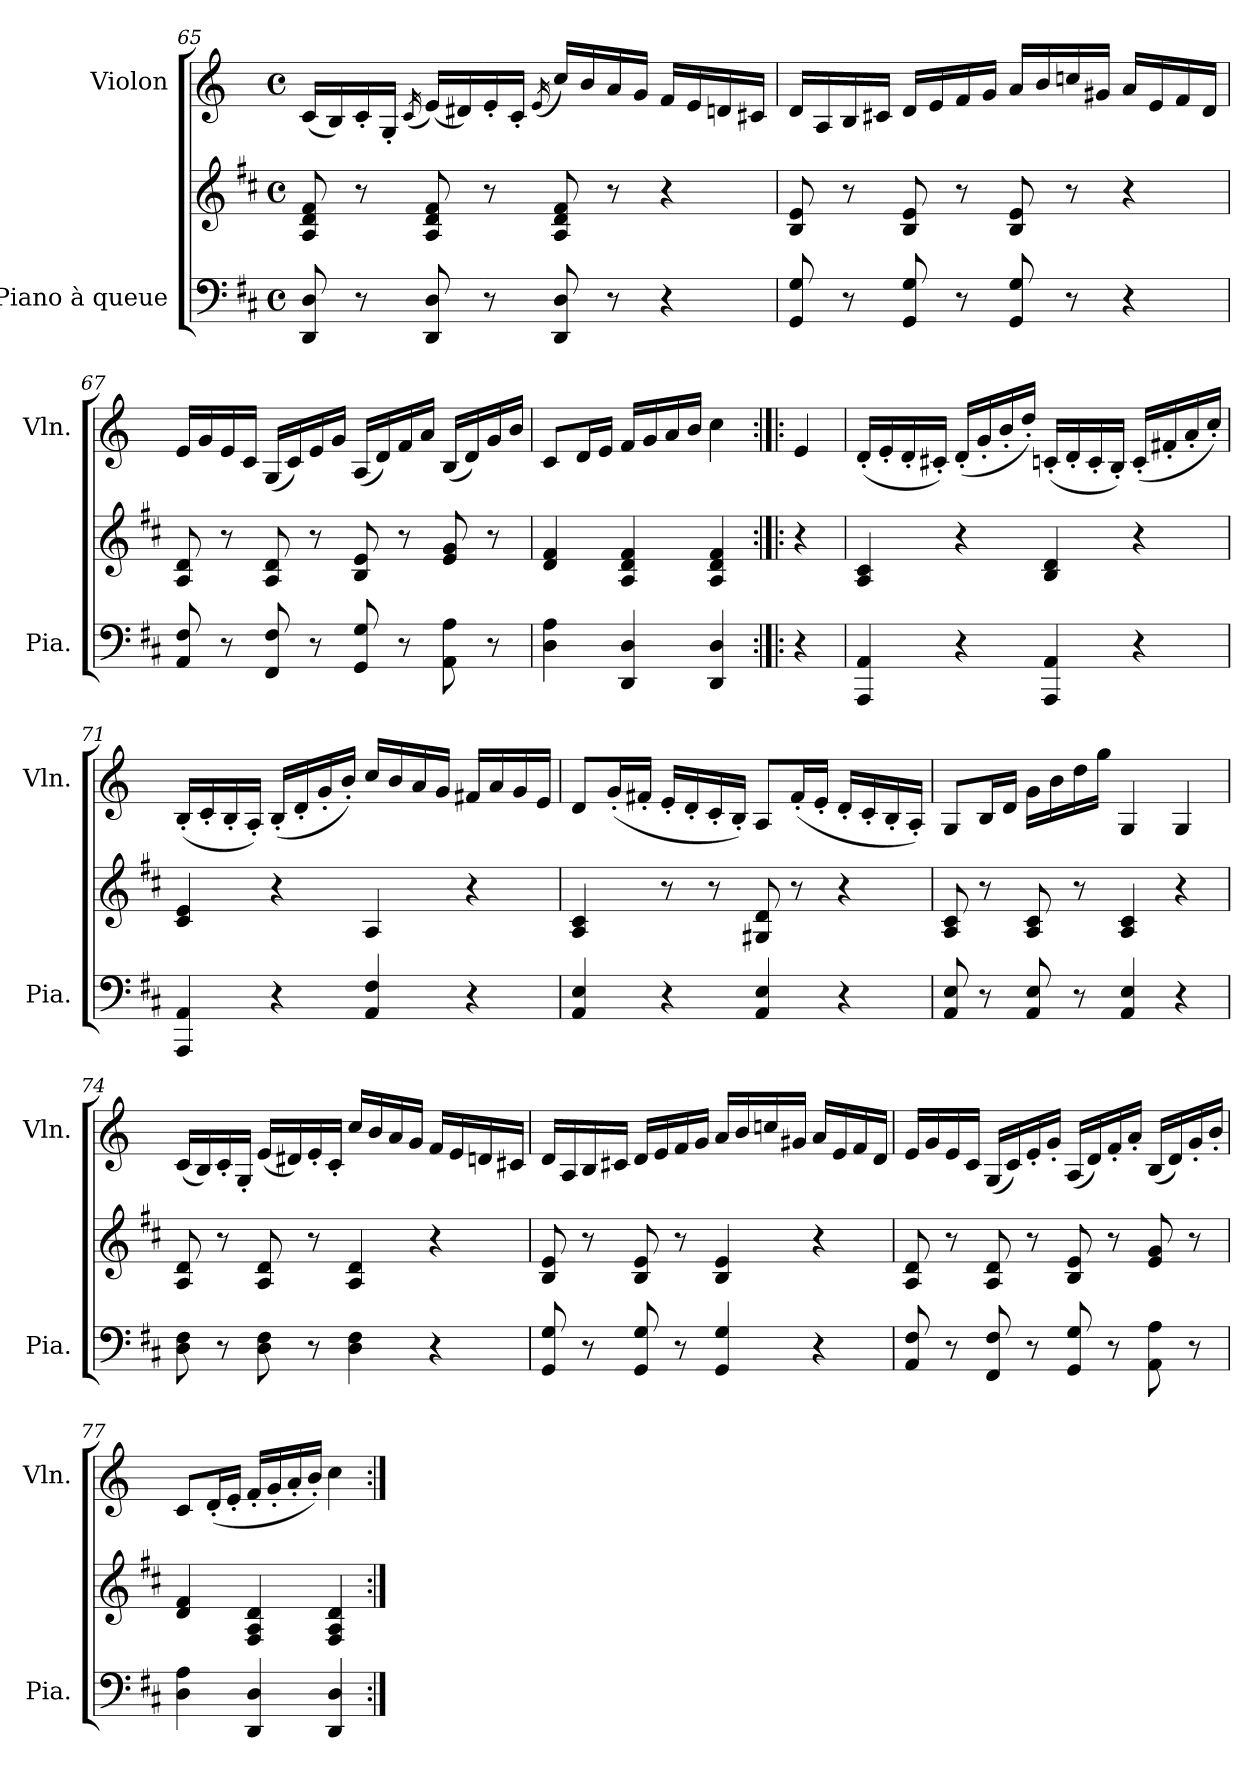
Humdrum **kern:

**kern	**kern	**kern
*part2	*part2	*part1
*staff3	*staff2	*staff1
*I"Piano à queue	*	*I"Violon
*I'Pia.	*	*I'Vln.
!!LO:LB:g=z
*clefF4	*clefG2	*clefG2
*	*	*ITrd-1c-2
*k[f#c#]	*k[f#c#]	*k[f#c#]
*M4/4	*M4/4	*M4/4
*met(c)	*met(c)	*met(c)
=65	=65	=65
8DD/ 8D/	8A/ 8d/ 8f#/	(16d/LL
.	.	16c#/)
8r	8r	16d'/
.	.	16A'/JJ
.	.	(16qd/
8DD/ 8D/	8A/ 8d/ 8f#/	(16f#/LL)
.	.	16e#X/)
8r	8r	16f#'/
.	.	16d'/JJ
.	.	(16qf#/
8DD/ 8D/	8A/ 8d/ 8f#/	16dd/LL)
.	.	16cc#/
8r	8r	16b/
.	.	16a/JJ
4r	4r	16g/LL
.	.	16f#/
.	.	16en/
.	.	16d#X/JJ
=66	=66	=66
8GG/ 8G/	8B/ 8e/	16e/LL
.	.	16B/
8r	8r	16c#/
.	.	16d#X/JJ
8GG/ 8G/	8B/ 8e/	16e/LL
.	.	16f#/
8r	8r	16g/
.	.	16a/JJ
8GG/ 8G/	8B/ 8e/	16b/LL
.	.	16cc#/
8r	8r	16ddn/
.	.	16a#X/JJ
4r	4r	16b/LL
.	.	16f#/
.	.	16g/
.	.	16e/JJ
!!LO:LB:g=z
=67	=67	=67
8AA/ 8F#/	8A/ 8d/	16f#/LL
.	.	16a/
8r	8r	16f#/
.	.	16d/JJ
8FF#/ 8F#/	8A/ 8d/	(16A/LL
.	.	16d/)
8r	8r	16f#/
.	.	16a/JJ
8GG/ 8G/	8B/ 8e/	(16B/LL
.	.	16e/)
8r	8r	16g/
.	.	16b/JJ
8AA\ 8A\	8e/ 8g/	(16c#/LL
.	.	16e/)
8r	8r	16a/
.	.	16cc#/JJ
=68	=68	=68
4D\ 4A\	4d/ 4f#/	8d/L
*	*	*MM60
.	.	16e/L
.	.	16f#/JJ
4DD/ 4D/	4A/ 4d/ 4f#/	16g/LL
.	.	16a/
.	.	16b/
.	.	16cc#/JJ
4DD/ 4D/	4A/ 4d/ 4f#/	4dd\
=69:|!|:	=69:|!|:	=69:|!|:
*	*	*MM92
4r	4r	4f#/
!!LO:LB:g=z
=70	=70	=70
4AAA/ 4AA/	4A/ 4c#/	(16e'/LL
.	.	16f#'/
.	.	16e'/
.	.	16d#X'/JJ)
4r	4r	(16e'/LL
.	.	16a'/
.	.	16cc#'/
.	.	16ee'/JJ)
4AAA/ 4AA/	4B/ 4d/	(16dn'/LL
.	.	16e'/
.	.	16d'/
.	.	16c#'/JJ)
4r	4r	(16d'/LL
.	.	16g#X'/
.	.	16b'/
.	.	16dd'/JJ)
=71	=71	=71
4AAA/ 4AA/	4c#/ 4e/	(16c#'/LL
.	.	16d'/
.	.	16c#'/
.	.	16B'/JJ)
4r	4r	(16c#'/LL
.	.	16e'/
.	.	16a'/
.	.	16cc#'/JJ)
4AA/ 4F#/	4A/	16dd/LL
.	.	16cc#/
.	.	16b/
.	.	16a/JJ
4r	4r	16g#X/LL
.	.	16b/
.	.	16a/
.	.	16f#/JJ
!!LO:PB:g=z
=72	=72	=72
4AA/ 4E/	4A/ 4c#/	8e/L
.	.	(16a'/L
.	.	16g#X'/JJ
4r	8r	16f#'/LL
.	.	16e'/
.	8r	16d'/
.	.	16c#'/JJ)
4AA/ 4E/	8G#X/ 8d/	8B/L
.	8r	(16g#'/L
.	.	16f#'/JJ
4r	4r	16e'/LL
.	.	16d'/
.	.	16c#'/
.	.	16B'/JJ)
=73	=73	=73
8AA/ 8E/	8A/ 8c#/	8A/L
8r	8r	16c#/L
.	.	16e/JJ
8AA/ 8E/	8A/ 8c#/	16a\LL
.	.	16cc#\
8r	8r	16ee\
.	.	16aa\JJ
4AA/ 4E/	4A/ 4c#/	4A/
4r	4r	4A/
!!LO:LB:g=z
=74	=74	=74
8D\ 8F#\	8A/ 8d/	(16d/LL
.	.	16c#/)
8r	8r	16d'/
.	.	16A'/JJ
8D\ 8F#\	8A/ 8d/	(16f#/LL
.	.	16e#X/)
8r	8r	16f#'/
.	.	16d'/JJ
4D\ 4F#\	4A/ 4d/	16dd/LL
.	.	16cc#/
.	.	16b/
.	.	16a/JJ
4r	4r	16g/LL
.	.	16f#/
.	.	16en/
.	.	16d#X/JJ
=75	=75	=75
8GG/ 8G/	8B/ 8e/	16e/LL
.	.	16B/
8r	8r	16c#/
.	.	16d#X/JJ
8GG/ 8G/	8B/ 8e/	16e/LL
.	.	16f#/
8r	8r	16g/
.	.	16a/JJ
4GG/ 4G/	4B/ 4e/	16b/LL
.	.	16cc#/
.	.	16ddn/
.	.	16a#X/JJ
4r	4r	16b/LL
.	.	16f#/
.	.	16g/
.	.	16e/JJ
!!LO:LB:g=z
=76	=76	=76
8AA/ 8F#/	8A/ 8d/	16f#/LL
.	.	16a/
8r	8r	16f#/
.	.	16d/JJ
8FF#/ 8F#/	8A/ 8d/	(16A/LL
.	.	16d/)
8r	8r	16f#'/
.	.	16a'/JJ
8GG/ 8G/	8B/ 8e/	(16B/LL
.	.	16e/)
8r	8r	16g'/
.	.	16b'/JJ
8AA\ 8A\	8e/ 8g/	(16c#/LL
.	.	16e/)
8r	8r	16a'/
.	.	16cc#'/JJ
=77	=77	=77
4D\ 4A\	4d/ 4f#/	8d/L
*	*	*MM64
.	.	(16e'/L
.	.	16f#'/JJ
4DD/ 4D/	4F#/ 4A/ 4d/	16g'/LL
.	.	16a'/
.	.	16b'/
.	.	16cc#'/JJ)
*	*	*MM58
4DD/ 4D/	4F#/ 4A/ 4d/	4dd\
=:|!	=:|!	=:|!
*-	*-	*-
